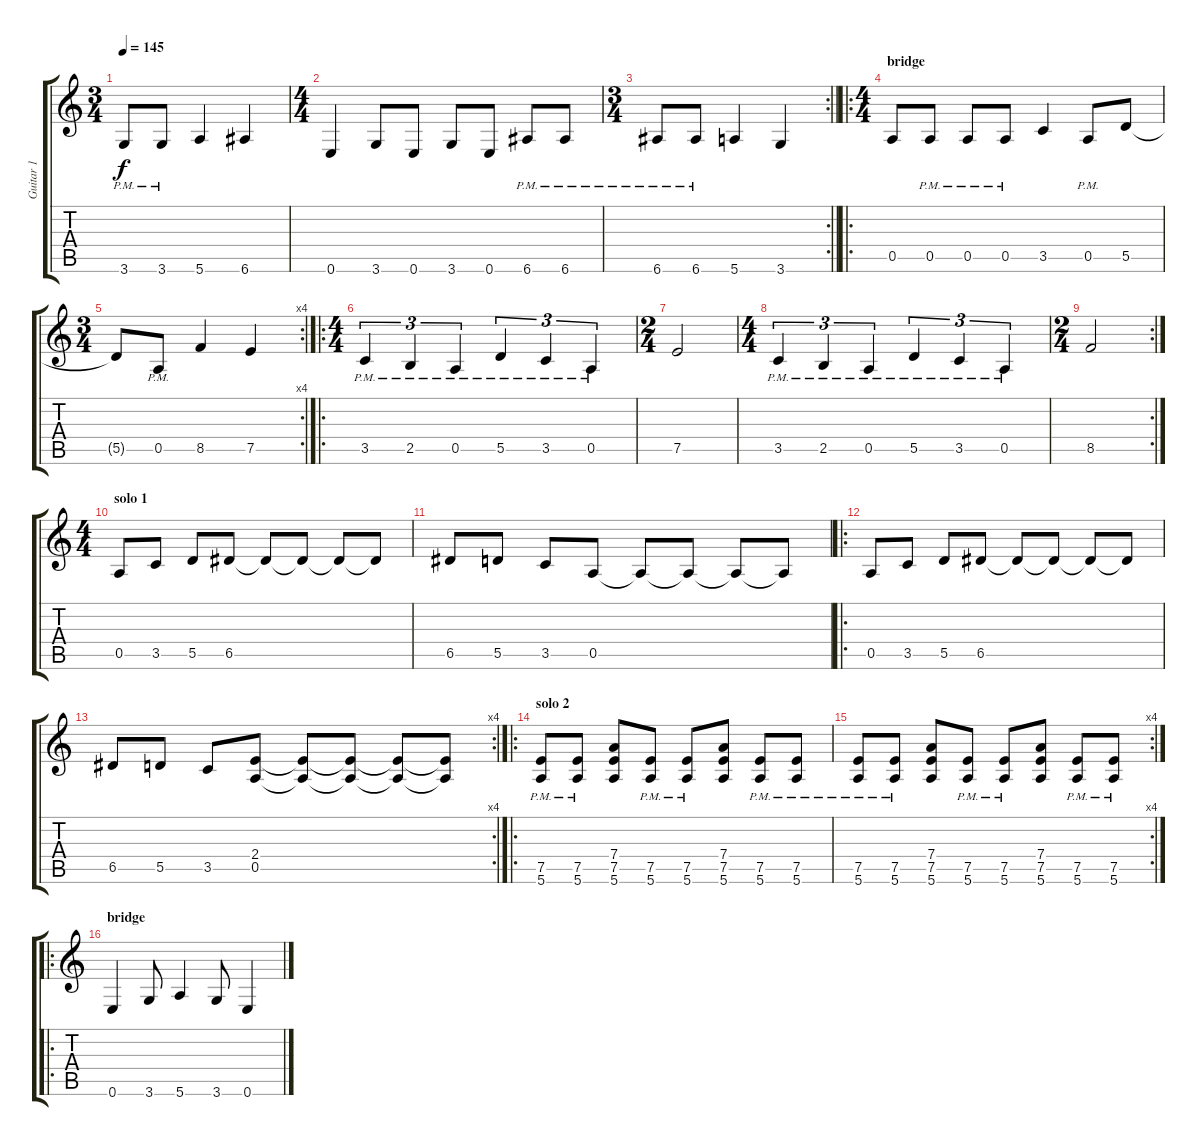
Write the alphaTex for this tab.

\track ("Guitar 1" "Guitar 1") {instrument distortionguitar}
\staff {score tabs}
\tuning (E4 B3 G3 D3 A2 E2) {hide}
\ts (3 4)
\tempo 145
\clef g2
\ks c
3.6{pm}.8{dy f} 3.6{pm}.8 5.6.4 6.6.4 |
\ts (4 4)
0.6.4 3.6.8 0.6.8 3.6.8 0.6.8 6.6{pm}.8 6.6{pm}.8 |
\rc 2
\ts (3 4)
\barLineRight lightlight
6.6{pm}.8 6.6{pm}.8 5.6.4 3.6.4 |
\ro
\ts (4 4)
\section ("" "bridge")
0.5.8 0.5{pm}.8 0.5{pm}.8 0.5{pm}.8 3.5.4 0.5{pm}.8 5.5.8 |
\rc 4
\ts (3 4)
5.5{t}.8 0.5{pm}.8 8.5.4 7.5.4 |
\ro
\ts (4 4)
3.5{pm}.4{tu (3 2)} 2.5{pm}.4{tu (3 2)} 0.5{pm}.4{tu (3 2)} 5.5{pm}.4{tu (3 2)} 3.5{pm}.4{tu (3 2)} 0.5{pm}.4{tu (3 2)} |
\ts (2 4)
7.5.2 |
\ts (4 4)
3.5{pm}.4{tu (3 2)} 2.5{pm}.4{tu (3 2)} 0.5{pm}.4{tu (3 2)} 5.5{pm}.4{tu (3 2)} 3.5{pm}.4{tu (3 2)} 0.5{pm}.4{tu (3 2)} |
\rc 2
\ts (2 4)
8.5.2 |
\ts (4 4)
\section ("" "solo 1")
0.5.8 3.5.8 5.5.8 6.5.8 6.5{t}.8 6.5{t}.8 6.5{t}.8 6.5{t}.8 |
6.5.8 5.5.8 3.5.8 0.5.8 0.5{t}.8 0.5{t}.8 0.5{t}.8 0.5{t}.8 |
\ro
0.5.8 3.5.8 5.5.8 6.5.8 6.5{t}.8 6.5{t}.8 6.5{t}.8 6.5{t}.8 |
\rc 4
6.5.8 5.5.8 3.5.8 (2.4 0.5).8 (2.4{t} 0.5{t}).8 (2.4{t} 0.5{t}).8 (2.4{t} 0.5{t}).8 (2.4{t} 0.5{t}).8 |
\ro
\section ("" "solo 2")
(7.5{pm} 5.6{pm}).8 (7.5{pm} 5.6{pm}).8 (7.4 7.5 5.6).8 (7.5{pm} 5.6{pm}).8 (7.5{pm} 5.6{pm}).8 (7.4 7.5 5.6).8 (7.5{pm} 5.6{pm}).8 (7.5{pm} 5.6{pm}).8 |
\rc 4
(7.5{pm} 5.6{pm}).8 (7.5{pm} 5.6{pm}).8 (7.4 7.5 5.6).8 (7.5{pm} 5.6{pm}).8 (7.5{pm} 5.6{pm}).8 (7.4 7.5 5.6).8 (7.5{pm} 5.6{pm}).8 (7.5{pm} 5.6{pm}).8 |
\ro
\section ("" "bridge")
0.6.4 3.6.8 5.6.4 3.6.8 0.6.4
